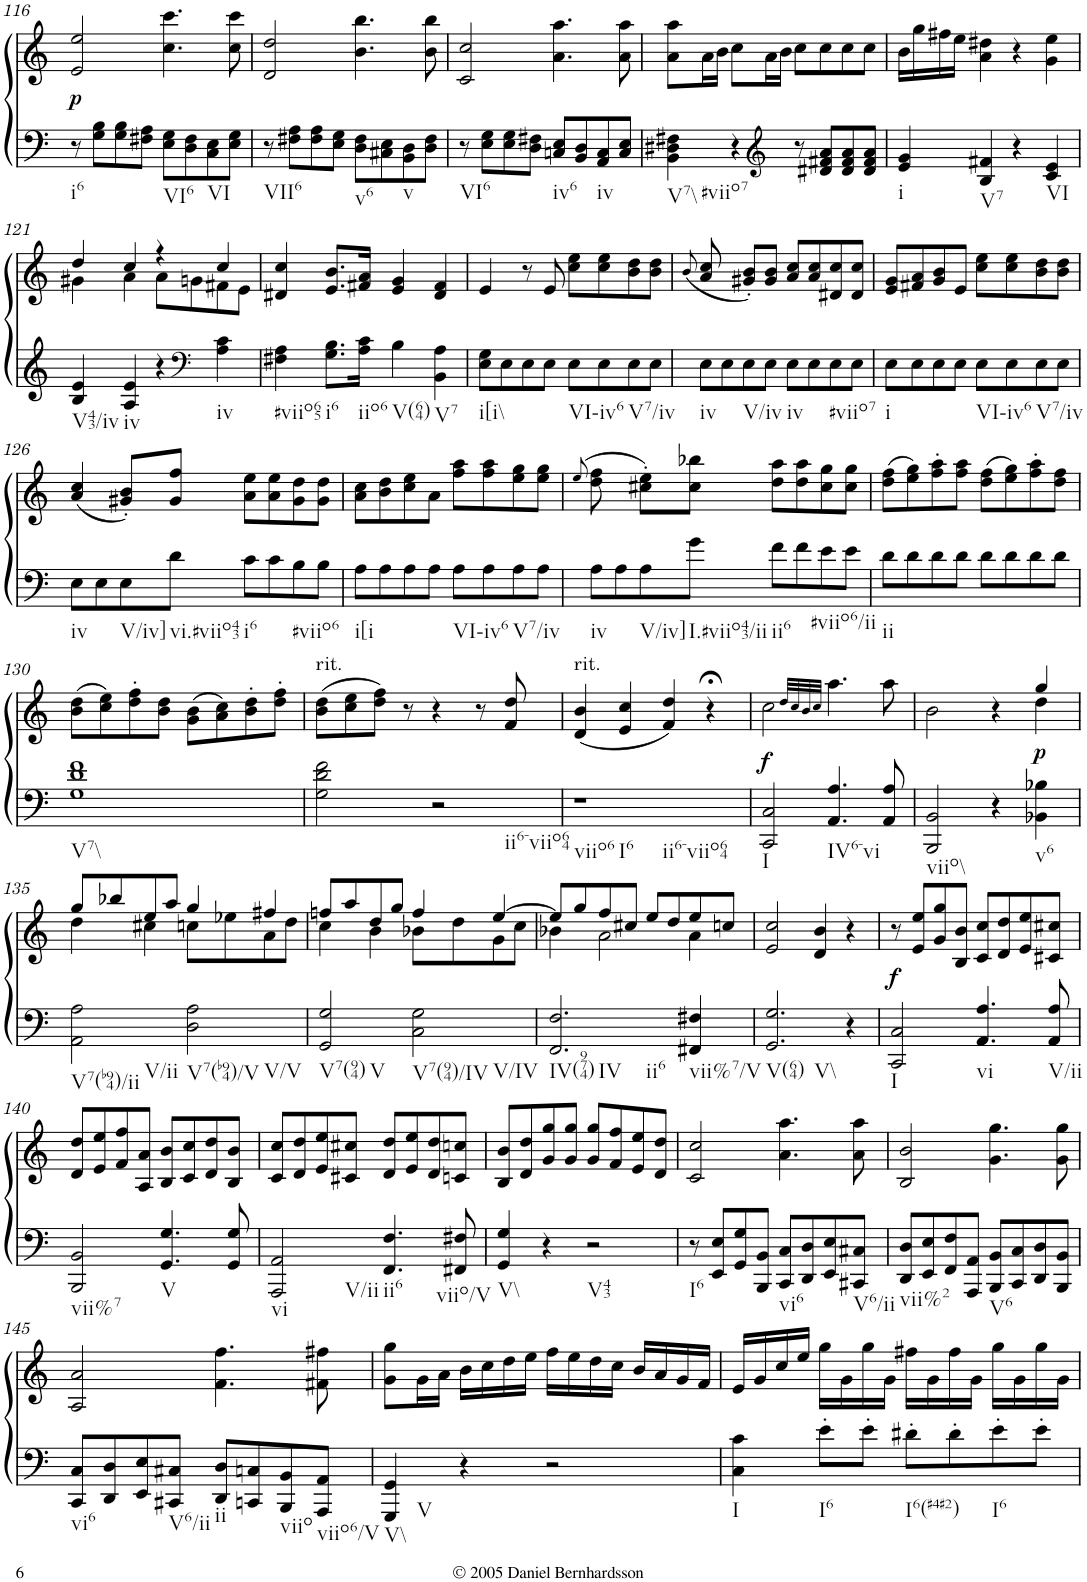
**kern	**kern	**dynam
*part1	*part1	*part1
*staff2	*staff1	*staff1/2
*I"Piano	*	*
*I'Pno.	*	*
!!LO:PB:g=z
*clefF4	*clefG2	*
*k[]	*k[]	*
*M4/4	*M4/4	*
*met(c)	*met(c)	*
=116	=116	=116
!LO:TX:b:t=i6	!	!
!	!	!LO:DY:b
8r	2e/ 2ee/	p
8G\ 8B\L	.	.
8G\ 8B\	.	.
8F#X\ 8A\J	.	.
!LO:TX:b:t=VI6	!	!
8E\ 8G\L	4.cc\ 4.ccc\	.
8D\ 8F#\	.	.
!LO:TX:b:t=VI	!	!
8C\ 8E\	.	.
8E\ 8G\J	8cc\ 8ccc\	.
=117	=117	=117
!LO:TX:b:t=VII6	!	!
8r	2d/ 2dd/	.
8F#X\ 8A\L	.	.
8F#\ 8A\	.	.
8E\ 8G\J	.	.
!LO:TX:b:t=v6	!	!
8D\ 8F#\L	4.b\ 4.bb\	.
8C#X\ 8E\	.	.
!LO:TX:b:t=v	!	!
8BB\ 8D\	.	.
8D\ 8F#\J	8b\ 8bb\	.
=118	=118	=118
!LO:TX:b:t=VI6	!	!
8r	2c/ 2cc/	.
8E\ 8G\L	.	.
8E\ 8G\	.	.
8D\ 8F#X\J	.	.
!LO:TX:b:t=iv6	!	!
8Cn/ 8E/L	4.a\ 4.aa\	.
8BB/ 8D/	.	.
!LO:TX:b:t=iv	!	!
8AA/ 8C/	.	.
8C/ 8E/J	8a\ 8aa\	.
=119	=119	=119
!LO:TX:b:t=V7\\	!	!
!LO:TX:b:t=#viio7	!	!
4BB\ 4D#X\ 4F#X\	8a\ 8aa\L	.
.	16a\L	.
.	16b\JJ	.
4r	8cc\L	.
*clefG2	*	*
.	16a\L	.
.	16b\JJ	.
8r	8cc\L	.
8d#X/ 8f#X/ 8a/L	8cc\	.
8d#/ 8f#/ 8a/	8cc\	.
8d#/ 8f#/ 8a/J	8cc\J	.
=120	=120	=120
!LO:TX:b:t=i	!	!
4e/ 4g/	16b\LL	.
.	16gg\	.
.	16ff#X\	.
.	16ee\JJ	.
!LO:TX:b:t=V7	!	!
4B/ 4f#X/	4a\ 4dd#X\	.
4r	4r	.
!LO:TX:b:t=VI	!	!
4c/ 4e/	4g\ 4ee\	.
!!LO:LB:g=z
=121	=121	=121
*	*^	*
!LO:TX:b:t=V43/iv	!	!	!
4B/ 4e/	4dd/	4g#X\	.
!LO:TX:b:t=iv	!	!	!
4A/ 4e/	4cc/	4a\	.
4r	4r	8a\L	.
*clefF4	*	*	*
.	.	8gn\	.
!LO:TX:b:t=iv	!	!	!
4A\ 4c\	4cc/	8f#X\	.
.	.	8e\J	.
=122	=122	=122	=122
!LO:TX:b:t=#viio65	!	!	!
*	*v	*v	*
4F#X\ 4A\	4d#X/ 4cc/	.
!LO:TX:b:t=i6	!	!
8.G\ 8.B\L	8.e/ 8.b/L	.
!LO:TX:b:t=iio6	!	!
16A\ 16c\Jk	16f#X/ 16a/Jk	.
!LO:TX:b:t=V(64)	!	!
4B\	4e/ 4g/	.
!LO:TX:b:t=V7	!	!
4BB\ 4A\	4d#/ 4f#/	.
=123	=123	=123
!LO:TX:b:t=i[i\\	!	!
8E\ 8G\L	4e/	.
8E\	.	.
8E\	8r	.
8E\J	8e/	.
!LO:TX:b:t=VI-iv6	!	!
8E\L	8cc\ 8ee\L	.
8E\	8cc\ 8ee\	.
!LO:TX:b:t=V7/iv	!	!
8E\	8b\ 8dd\	.
8E\J	8b\ 8dd\J	.
=124	=124	=124
.	(8qb/	.
!LO:TX:b:t=iv	!	!
8E\L	8a/ 8cc/	.
8E\	8ryy	.
!LO:TX:b:t=V/iv	!	!
8E\	8g#X/' 8b/'L)	.
8E\J	8g#/ 8b/J	.
!LO:TX:b:t=iv	!	!
8E\L	8a/ 8cc/L	.
8E\	8a/ 8cc/	.
!LO:TX:b:t=#viio7	!	!
8E\	8d#X/ 8cc/	.
8E\J	8d#/ 8cc/J	.
=125	=125	=125
!LO:TX:b:t=i	!	!
8E\L	8e/ 8g/L	.
8E\	8f#X/ 8a/	.
8E\	8g/ 8b/	.
8E\J	8e/J	.
!LO:TX:b:t=VI-iv6	!	!
8E\L	8cc\ 8ee\L	.
8E\	8cc\ 8ee\	.
!LO:TX:b:t=V7/iv	!	!
8E\	8b\ 8dd\	.
8E\J	8b\ 8dd\J	.
!!LO:LB:g=z
=126	=126	=126
!LO:TX:b:t=iv	!	!
8E\L	(4a/ 4cc/	.
8E\	.	.
!LO:TX:b:t=V/iv]	!	!
8E\	8g#X/' 8b/'L)	.
!LO:TX:b:t=vi.#viio43	!	!
8d\J	8g#/ 8ff/J	.
!LO:TX:b:t=i6	!	!
8c\L	8a\ 8ee\L	.
8c\	8a\ 8ee\	.
!LO:TX:b:t=#viio6	!	!
8B\	8g#\ 8dd\	.
8B\J	8g#\ 8dd\J	.
=127	=127	=127
!LO:TX:b:t=i[i	!	!
8A\L	8a\ 8cc\L	.
8A\	8b\ 8dd\	.
8A\	8cc\ 8ee\	.
8A\J	8a\J	.
!LO:TX:b:t=VI-iv6	!	!
8A\L	8ff\ 8aa\L	.
8A\	8ff\ 8aa\	.
!LO:TX:b:t=V7/iv	!	!
8A\	8ee\ 8gg\	.
8A\J	8ee\ 8gg\J	.
=128	=128	=128
.	(8qee/	.
!LO:TX:b:t=iv	!	!
8A\L	8dd\ 8ff\	.
8A\	8ryy	.
!LO:TX:b:t=V/iv]	!	!
8A\	8cc#X\' 8ee\'L)	.
!LO:TX:b:t=I.#viio43/ii	!	!
8g\J	8cc#\ 8bb-X\J	.
!LO:TX:b:t=ii6	!	!
8f\L	8dd\ 8aa\L	.
8f\	8dd\ 8aa\	.
!LO:TX:b:t=#viio6/ii	!	!
8e\	8cc#\ 8gg\	.
8e\J	8cc#\ 8gg\J	.
=129	=129	=129
!LO:TX:b:t=ii	!	!
8d\L	(8dd\ 8ff\L	.
8d\	8ee\ 8gg\)	.
8d\	8ff\' 8aa\'	.
8d\J	8ff\ 8aa\J	.
8d\L	(8dd\ 8ff\L	.
8d\	8ee\ 8gg\)	.
8d\	8ff\' 8aa\'	.
8d\J	8dd\ 8ff\J	.
!!LO:LB:g=z
=130	=130	=130
!LO:TX:b:t=V7\\	!	!
1G 1d 1f	(8b\ 8dd\L	.
.	8cc\ 8ee\)	.
.	8dd\' 8ff\'	.
.	8b\ 8dd\J	.
.	(8g\ 8b\L	.
.	8a\ 8cc\)	.
.	8b\' 8dd\'	.
.	8dd\' 8ff\'J	.
=131	=131	=131
!	!LO:TX:a:t=rit.	!
2G\ 2d\ 2f\	(8b\ 8dd\L	.
.	8cc\ 8ee\	.
.	8dd\ 8ff\J)	.
.	8r	.
!LO:TX:b:t=ii6-viio64	!	!
2r	4r	.
.	8r	.
.	8f/ 8dd/	.
=132	=132	=132
!	!LO:TX:a:t=rit.	!
!LO:TX:b:t=viio6	!	!
!LO:TX:b:t=I6	!	!
!LO:TX:b:t=ii6-viio64	!	!
1r	(4d/ 4b/	.
.	4e/ 4cc/	.
.	4f/ 4dd/)	.
.	4r;<	.
=133	=133	=133
!LO:TX:b:t=I	!	!
!	!	!LO:DY:b
2CC/ 2C/	2cc\	f
.	32qdd/LLL	.
.	32qcc/	.
.	32qb/	.
.	32qcc/JJJ	.
!LO:TX:b:t=IV6-vi	!	!
4.AA/ 4.A/	4.aa\	.
8AA/ 8A/	8aa\	.
=134	=134	=134
*	*^	*
!LO:TX:b:t=viio\\	!	!	!
2BBB/ 2BB/	2b\	2ryy	.
4r	4r	4ryy	.
!LO:TX:b:t=v6	!	!	!
!	!	!	!LO:DY:b
4BB-X\ 4B-X\	4gg/	4dd\	p
!!LO:LB:g=z	!!
=135	=135	=135	=135
!LO:TX:b:t=V7(b94)/ii	!	!	!
!LO:TX:b:t=V/ii	!	!	!
2AA\ 2A\	8gg/L	4dd\	.
.	8bb-X/	.	.
.	8ee/	4cc#X\	.
.	8aa/J	.	.
!LO:TX:b:t=V7(b94)/V	!	!	!
!LO:TX:b:t=V/V	!	!	!
2D\ 2A\	4gg/	8ccn\L	.
.	.	8ee-X\	.
.	4ff#X/	8a\	.
.	.	8dd\J	.
=136	=136	=136	=136
!LO:TX:b:t=V7(94)	!	!	!
!LO:TX:b:t=V	!	!	!
2GG/ 2G/	8ffn/L	4cc\	.
.	8aa/	.	.
.	8dd/	4b\	.
.	8gg/J	.	.
!LO:TX:b:t=V7(94)/IV	!	!	!
!LO:TX:b:t=V/IV	!	!	!
2C\ 2G\	4ff/	8b-X\L	.
.	.	8dd\	.
.	[>4ee/	8g\	.
.	.	8cc\J	.
=137	=137	=137	=137
!LO:TX:b:t=IV(974)	!	!	!
!LO:TX:b:t=IV	!	!	!
!LO:TX:b:t=ii6	!	!	!
2.FF/ 2.F/	8ee/L]	4b-X\	.
.	8gg/	.	.
.	8ff/	2a\	.
.	8cc#X/J	.	.
.	8ee/L	.	.
.	8dd/	.	.
!LO:TX:b:t=vii%7/V	!	!	!
4FF#X/ 4F#X/	8ee/	4a\	.
.	8ccn/J	.	.
*	*v	*v	*
=138	=138	=138
!LO:TX:b:t=V(64)	!	!
!LO:TX:b:t=V\\	!	!
2.GG/ 2.G/	2e/ 2cc/	.
.	4d/ 4b/	.
4r	4r	.
=139	=139	=139
!LO:TX:b:t=I	!	!
!	!	!LO:DY:b
2CC/ 2C/	8r	f
.	8e/ 8ee/L	.
.	8g/ 8gg/	.
.	8B/ 8b/J	.
!LO:TX:b:t=vi	!	!
4.AA/ 4.A/	8c/ 8cc/L	.
.	8d/ 8dd/	.
.	8e/ 8ee/	.
!LO:TX:b:t=V/ii	!	!
8AA/ 8A/	8c#X/ 8cc#X/J	.
!!LO:LB:g=z
=140	=140	=140
!LO:TX:b:t=vii%7	!	!
2BBB/ 2BB/	8d/ 8dd/L	.
.	8e/ 8ee/	.
.	8f/ 8ff/	.
.	8A/ 8a/J	.
!LO:TX:b:t=V	!	!
4.GG/ 4.G/	8B/ 8b/L	.
.	8c/ 8cc/	.
.	8d/ 8dd/	.
8GG/ 8G/	8B/ 8b/J	.
=141	=141	=141
!LO:TX:b:t=vi	!	!
!LO:TX:b:t=V/ii	!	!
2AAA/ 2AA/	8c/ 8cc/L	.
.	8d/ 8dd/	.
.	8e/ 8ee/	.
.	8c#X/ 8cc#X/J	.
!LO:TX:b:t=ii6	!	!
4.FF/ 4.F/	8d/ 8dd/L	.
.	8e/ 8ee/	.
.	8d/ 8dd/	.
!LO:TX:b:t=viio/V	!	!
8FF#X/ 8F#X/	8cn/ 8ccn/J	.
=142	=142	=142
!LO:TX:b:t=V\\	!	!
4GG/ 4G/	8B/ 8b/L	.
.	8d/ 8dd/	.
4r	8g/ 8gg/	.
.	8g/ 8gg/J	.
!LO:TX:b:t=V43	!	!
2r	8g/ 8gg/L	.
.	8f/ 8ff/	.
.	8e/ 8ee/	.
.	8d/ 8dd/J	.
=143	=143	=143
!LO:TX:b:t=I6	!	!
8r	2c/ 2cc/	.
8EE/ 8E/L	.	.
8GG/ 8G/	.	.
8BBB/ 8BB/J	.	.
!LO:TX:b:t=vi6	!	!
8CC/ 8C/L	4.a\ 4.aa\	.
8DD/ 8D/	.	.
8EE/ 8E/	.	.
!LO:TX:b:t=V6/ii	!	!
8CC#X/ 8C#X/J	8a\ 8aa\	.
=144	=144	=144
!LO:TX:b:t=vii%2	!	!
8DD/ 8D/L	2B/ 2b/	.
8EE/ 8E/	.	.
8FF/ 8F/	.	.
8AAA/ 8AA/J	.	.
!LO:TX:b:t=V6	!	!
8BBB/ 8BB/L	4.g\ 4.gg\	.
8CC/ 8C/	.	.
8DD/ 8D/	.	.
8BBB/ 8BB/J	8g\ 8gg\	.
!!LO:LB:g=z
=145	=145	=145
!LO:TX:b:t=vi6	!	!
8CC/ 8C/L	2A/ 2a/	.
8DD/ 8D/	.	.
8EE/ 8E/	.	.
!LO:TX:b:t=V6/ii	!	!
8CC#X/ 8C#X/J	.	.
!LO:TX:b:t=ii	!	!
8DD/ 8D/L	4.f\ 4.ff\	.
8CCn/ 8Cn/	.	.
!LO:TX:b:t=viio	!	!
8BBB/ 8BB/	.	.
!LO:TX:b:t=viio6/V	!	!
8AAA/ 8AA/J	8f#X\ 8ff#X\	.
=146	=146	=146
!LO:TX:b:t=V\\	!	!
!LO:TX:b:t=V	!	!
4GGG/ 4GG/	8g\ 8gg\L	.
.	16g\L	.
.	16a\JJ	.
4r	16b\LL	.
.	16cc\	.
.	16dd\	.
.	16ee\JJ	.
2r	16ff\LL	.
.	16ee\	.
.	16dd\	.
.	16cc\JJ	.
.	16b/LL	.
.	16a/	.
.	16g/	.
.	16f/JJ	.
=147	=147	=147
!LO:TX:b:t=I	!	!
4C\ 4c\	16e/LL	.
.	16g/	.
.	16cc/	.
.	16ee/JJ	.
!LO:TX:b:t=I6	!	!
8e'\L	16gg\LL	.
.	16g\	.
8e'\J	16gg\	.
.	16g\JJ	.
!LO:TX:b:t=I6(#4#2)	!	!
8d#X'\L	16ff#X\LL	.
.	16g\	.
8d#'\	16ff#\	.
.	16g\JJ	.
!LO:TX:b:t=I6	!	!
8e'\	16gg\LL	.
.	16g\	.
8e'\J	16gg\	.
.	16g\JJ	.
=	=	=
*-	*-	*-
